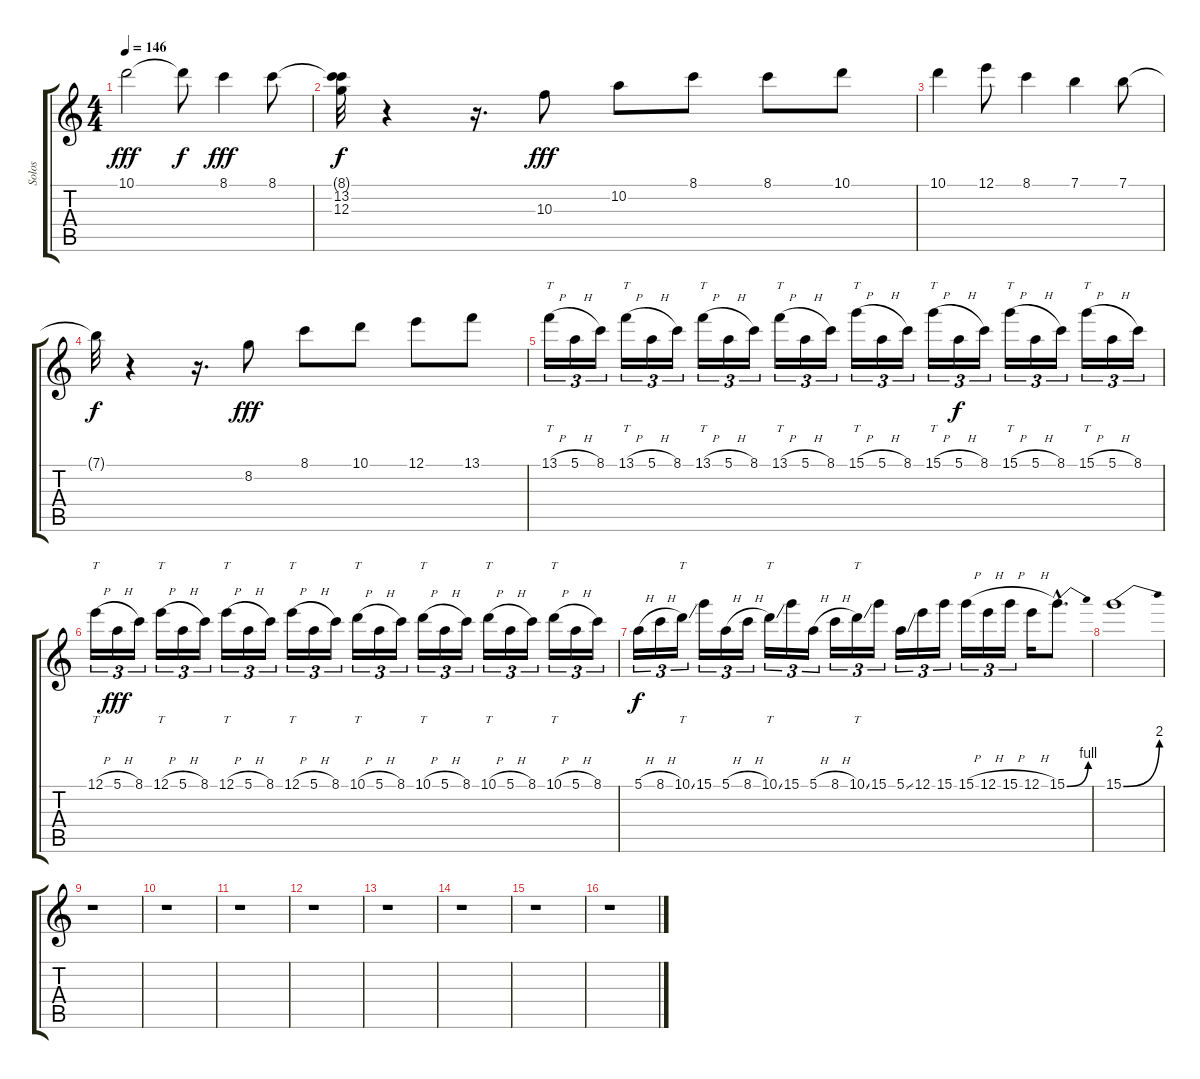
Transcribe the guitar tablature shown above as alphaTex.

\track ("Solos" "Solos") {instrument distortionguitar}
\staff {score tabs}
\tuning (E4 B3 G3 D3 A2 E2) {hide}
\ts (4 4)
\tempo 146
\clef g2
\ks c
10.1.2{dy fff} 10.1{t}.8{dy f} 8.1.4{dy fff} 8.1.8 |
(8.1{t} 13.2{t} 12.3{t}).32{dy f} r.4 r.16{d} 10.3.8{dy fff} 10.2.8 8.1.8 8.1.8 10.1.8 |
10.1.4 12.1.8 8.1.4 7.1.4 7.1.8 |
7.1{t}.32{dy f} r.4 r.16{d} 8.2.8{dy fff} 8.1.8 10.1.8 12.1.8 13.1.8 |
13.1{h}.16{tt tu (3 2)} 5.1{h}.16{tu (3 2)} 8.1.16{tu (3 2)} 13.1{h}.16{tt tu (3 2)} 5.1{h}.16{tu (3 2)} 8.1.16{tu (3 2)} 13.1{h}.16{tt tu (3 2)} 5.1{h}.16{tu (3 2)} 8.1.16{tu (3 2)} 13.1{h}.16{tt tu (3 2)} 5.1{h}.16{tu (3 2)} 8.1.16{tu (3 2)} 15.1{h}.16{tt tu (3 2)} 5.1{h}.16{tu (3 2)} 8.1.16{tu (3 2)} 15.1{h}.16{tt tu (3 2)} 5.1{h}.16{tu (3 2) dy f} 8.1.16{tu (3 2)} 15.1{h}.16{tt tu (3 2)} 5.1{h}.16{tu (3 2)} 8.1.16{tu (3 2)} 15.1{h}.16{tt tu (3 2)} 5.1{h}.16{tu (3 2)} 8.1.16{tu (3 2)} |
12.1{h}.16{tt tu (3 2)} 5.1{h}.16{tu (3 2) dy fff} 8.1.16{tu (3 2)} 12.1{h}.16{tt tu (3 2)} 5.1{h}.16{tu (3 2)} 8.1.16{tu (3 2)} 12.1{h}.16{tt tu (3 2)} 5.1{h}.16{tu (3 2)} 8.1.16{tu (3 2)} 12.1{h}.16{tt tu (3 2)} 5.1{h}.16{tu (3 2)} 8.1.16{tu (3 2)} 10.1{h}.16{tt tu (3 2)} 5.1{h}.16{tu (3 2)} 8.1.16{tu (3 2)} 10.1{h}.16{tt tu (3 2)} 5.1{h}.16{tu (3 2)} 8.1.16{tu (3 2)} 10.1{h}.16{tt tu (3 2)} 5.1{h}.16{tu (3 2)} 8.1.16{tu (3 2)} 10.1{h}.16{tt tu (3 2)} 5.1{h}.16{tu (3 2)} 8.1.16{tu (3 2)} |
5.1{h}.16{tu (3 2) dy f} 8.1{h}.16{tu (3 2)} 10.1{ss}.16{tt tu (3 2)} 15.1.16{tu (3 2)} 5.1{h}.16{tu (3 2)} 8.1{h}.16{tu (3 2)} 10.1{ss}.16{tt tu (3 2)} 15.1.16{tu (3 2)} 5.1{h}.16{tu (3 2)} 8.1{h}.16{tu (3 2)} 10.1{ss}.16{tt tu (3 2)} 15.1.16{tu (3 2)} 5.1{ss}.16{tu (3 2)} 12.1.16{tu (3 2)} 15.1.16{tu (3 2)} 15.1{h}.16{tu (3 2)} 12.1{h}.16{tu (3 2)} 15.1{h}.16{tu (3 2)} 12.1{h}.16 15.1{be (bend 0 0 60 4) hac}.8{d} |
15.1{be (bend 0 0 60 8)}.1 |
r.1 |
r.1 |
r.1 |
r.1 |
r.1 |
r.1 |
r.1 |
r.1
